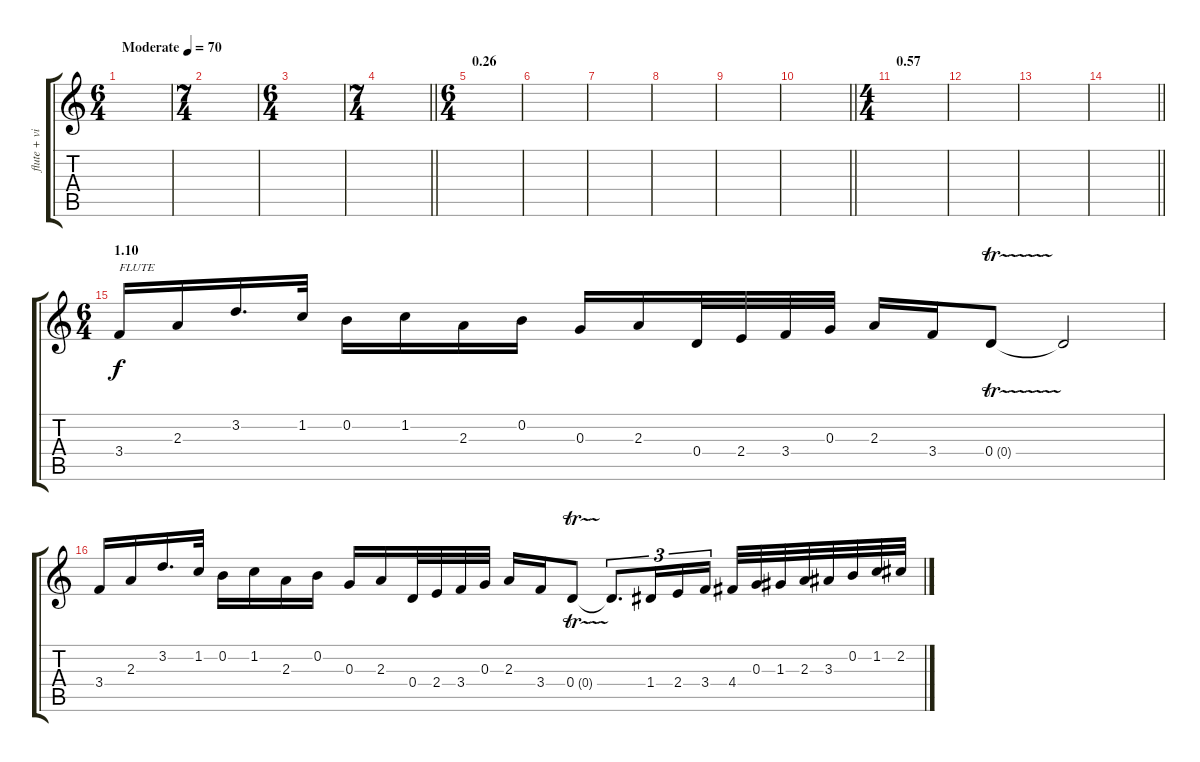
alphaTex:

\track ("flute + vibra" "flute + vi") {instrument flute}
\staff {score tabs}
\tuning (E5 B4 G4 D4 A3 E3) {hide}
\ts (6 4)
\tempo (70 "Moderate")
\clef g2
\ks c
|
\ts (7 4)
|
\ts (6 4)
|
\ts (7 4)
\barLineRight lightlight
|
\ts (6 4)
\section ("" "0.26")
|
|
|
|
|
\barLineRight lightlight
|
\ts (4 4)
\section ("" "0.57")
|
|
|
\barLineRight lightlight
|
\ts (6 4)
\section ("" "1.10")
3.4.16{txt "FLUTE"} 2.3.16 3.2.16{d} 1.2.32 0.2.16 1.2.16 2.3.16 0.2.16 0.3.16 2.3.16 0.4.32 2.4.32 3.4.32 0.3.32 2.3.16 3.4.16 0.4{tr (0 64)}.8 0.4{t}.2 |
3.4.16 2.3.16 3.2.16{d} 1.2.32 0.2.16 1.2.16 2.3.16 0.2.16 0.3.16 2.3.16 0.4.32 2.4.32 3.4.32 0.3.32 2.3.16 3.4.16 0.4{tr (0 64)}.8 0.4{t}.8{d tu (3 2)} 1.4.16{tu (3 2)} 2.4.16{tu (3 2)} 3.4.16{tu (3 2) beam splitsecondary} 4.4.32 0.3.32 1.3.32 2.3.32 3.3.32 0.2.32 1.2.32 2.2.32
